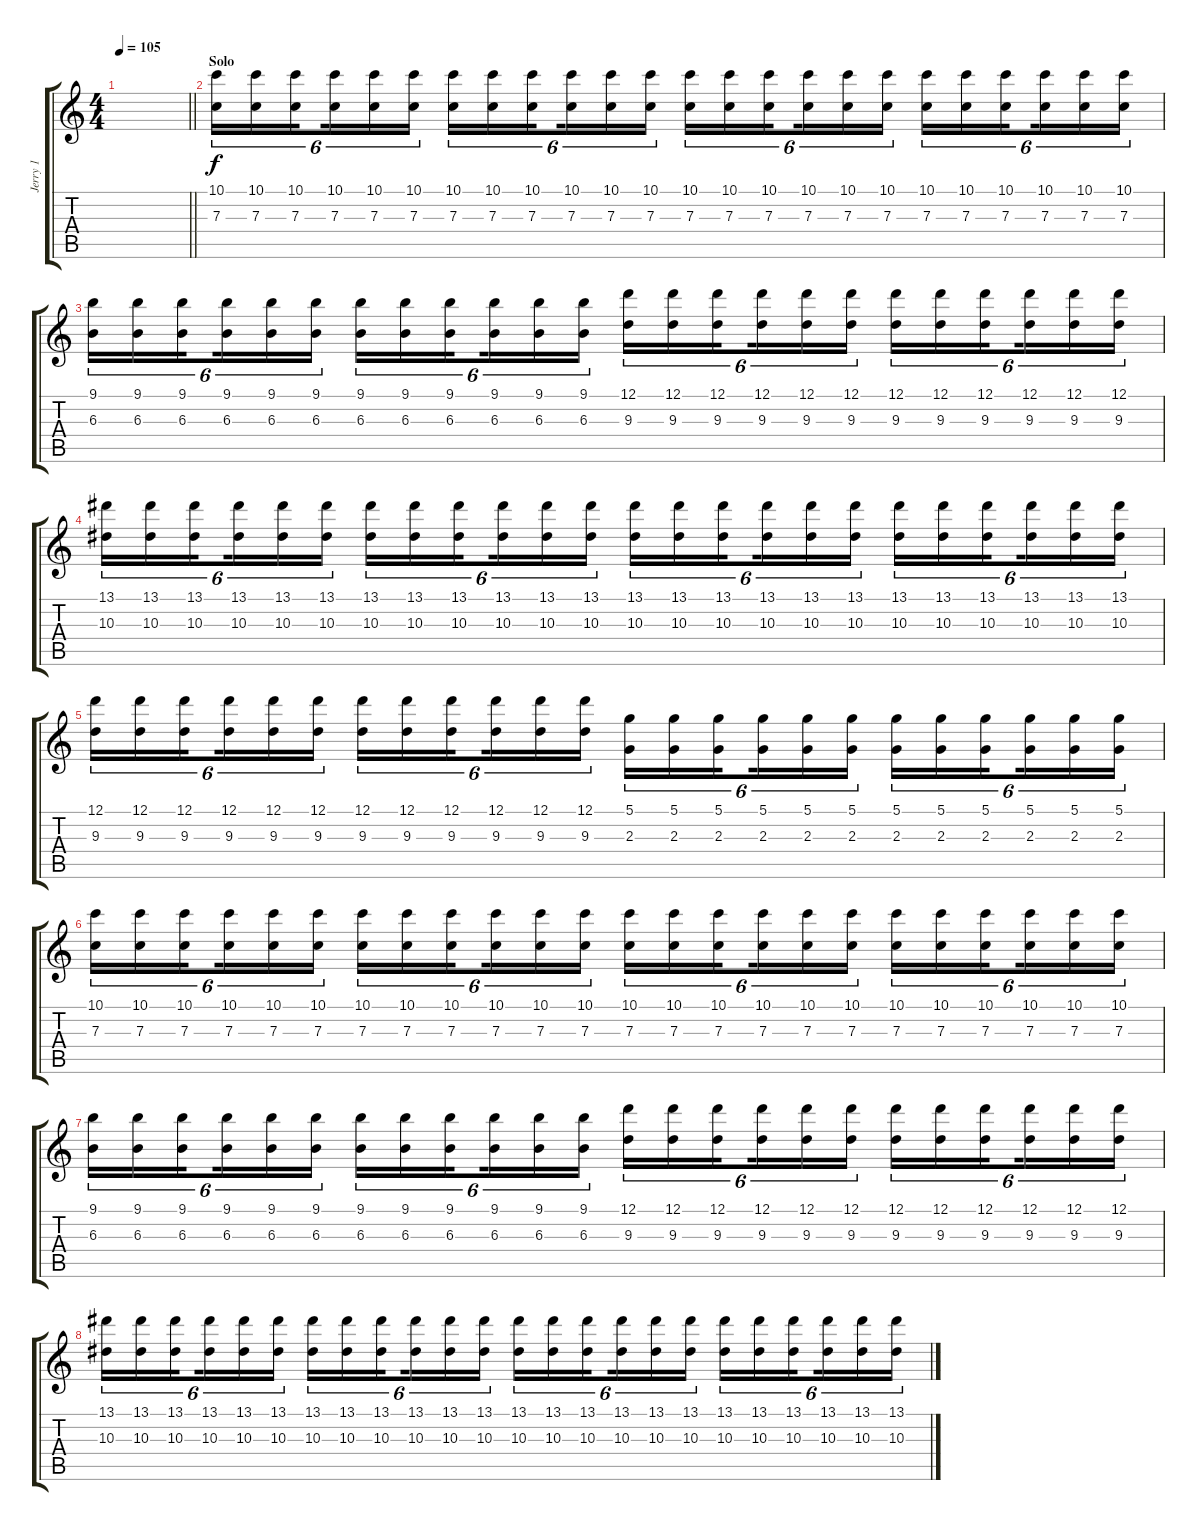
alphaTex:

\track ("Jerry 1" "Jerry 1") {instrument distortionguitar}
\staff {score tabs}
\tuning (D4 A3 F3 C3 G2 C2) {hide}
\ts (4 4)
\tempo 105
\clef g2
\barLineRight lightlight
\ks c
|
\section ("" "Solo")
(10.1 7.3).16{tu (6 4) instrument overdrivenguitar} (10.1 7.3).16{tu (6 4)} (10.1 7.3).16{tu (6 4) beam splitsecondary} (10.1 7.3).16{tu (6 4)} (10.1 7.3).16{tu (6 4)} (10.1 7.3).16{tu (6 4)} (10.1 7.3).16{tu (6 4)} (10.1 7.3).16{tu (6 4)} (10.1 7.3).16{tu (6 4) beam splitsecondary} (10.1 7.3).16{tu (6 4)} (10.1 7.3).16{tu (6 4)} (10.1 7.3).16{tu (6 4)} (10.1 7.3).16{tu (6 4)} (10.1 7.3).16{tu (6 4)} (10.1 7.3).16{tu (6 4) beam splitsecondary} (10.1 7.3).16{tu (6 4)} (10.1 7.3).16{tu (6 4)} (10.1 7.3).16{tu (6 4)} (10.1 7.3).16{tu (6 4)} (10.1 7.3).16{tu (6 4)} (10.1 7.3).16{tu (6 4) beam splitsecondary} (10.1 7.3).16{tu (6 4)} (10.1 7.3).16{tu (6 4)} (10.1 7.3).16{tu (6 4)} |
(9.1 6.3).16{tu (6 4)} (9.1 6.3).16{tu (6 4)} (9.1 6.3).16{tu (6 4) beam splitsecondary} (9.1 6.3).16{tu (6 4)} (9.1 6.3).16{tu (6 4)} (9.1 6.3).16{tu (6 4)} (9.1 6.3).16{tu (6 4)} (9.1 6.3).16{tu (6 4)} (9.1 6.3).16{tu (6 4) beam splitsecondary} (9.1 6.3).16{tu (6 4)} (9.1 6.3).16{tu (6 4)} (9.1 6.3).16{tu (6 4)} (12.1 9.3).16{tu (6 4)} (12.1 9.3).16{tu (6 4)} (12.1 9.3).16{tu (6 4) beam splitsecondary} (12.1 9.3).16{tu (6 4)} (12.1 9.3).16{tu (6 4)} (12.1 9.3).16{tu (6 4)} (12.1 9.3).16{tu (6 4)} (12.1 9.3).16{tu (6 4)} (12.1 9.3).16{tu (6 4) beam splitsecondary} (12.1 9.3).16{tu (6 4)} (12.1 9.3).16{tu (6 4)} (12.1 9.3).16{tu (6 4)} |
(13.1 10.3).16{tu (6 4)} (13.1 10.3).16{tu (6 4)} (13.1 10.3).16{tu (6 4) beam splitsecondary} (13.1 10.3).16{tu (6 4)} (13.1 10.3).16{tu (6 4)} (13.1 10.3).16{tu (6 4)} (13.1 10.3).16{tu (6 4)} (13.1 10.3).16{tu (6 4)} (13.1 10.3).16{tu (6 4) beam splitsecondary} (13.1 10.3).16{tu (6 4)} (13.1 10.3).16{tu (6 4)} (13.1 10.3).16{tu (6 4)} (13.1 10.3).16{tu (6 4)} (13.1 10.3).16{tu (6 4)} (13.1 10.3).16{tu (6 4) beam splitsecondary} (13.1 10.3).16{tu (6 4)} (13.1 10.3).16{tu (6 4)} (13.1 10.3).16{tu (6 4)} (13.1 10.3).16{tu (6 4)} (13.1 10.3).16{tu (6 4)} (13.1 10.3).16{tu (6 4) beam splitsecondary} (13.1 10.3).16{tu (6 4)} (13.1 10.3).16{tu (6 4)} (13.1 10.3).16{tu (6 4)} |
(12.1 9.3).16{tu (6 4)} (12.1 9.3).16{tu (6 4)} (12.1 9.3).16{tu (6 4) beam splitsecondary} (12.1 9.3).16{tu (6 4)} (12.1 9.3).16{tu (6 4)} (12.1 9.3).16{tu (6 4)} (12.1 9.3).16{tu (6 4)} (12.1 9.3).16{tu (6 4)} (12.1 9.3).16{tu (6 4) beam splitsecondary} (12.1 9.3).16{tu (6 4)} (12.1 9.3).16{tu (6 4)} (12.1 9.3).16{tu (6 4)} (5.1 2.3).16{tu (6 4)} (5.1 2.3).16{tu (6 4)} (5.1 2.3).16{tu (6 4) beam splitsecondary} (5.1 2.3).16{tu (6 4)} (5.1 2.3).16{tu (6 4)} (5.1 2.3).16{tu (6 4)} (5.1 2.3).16{tu (6 4)} (5.1 2.3).16{tu (6 4)} (5.1 2.3).16{tu (6 4) beam splitsecondary} (5.1 2.3).16{tu (6 4)} (5.1 2.3).16{tu (6 4)} (5.1 2.3).16{tu (6 4)} |
(10.1 7.3).16{tu (6 4)} (10.1 7.3).16{tu (6 4)} (10.1 7.3).16{tu (6 4) beam splitsecondary} (10.1 7.3).16{tu (6 4)} (10.1 7.3).16{tu (6 4)} (10.1 7.3).16{tu (6 4)} (10.1 7.3).16{tu (6 4)} (10.1 7.3).16{tu (6 4)} (10.1 7.3).16{tu (6 4) beam splitsecondary} (10.1 7.3).16{tu (6 4)} (10.1 7.3).16{tu (6 4)} (10.1 7.3).16{tu (6 4)} (10.1 7.3).16{tu (6 4)} (10.1 7.3).16{tu (6 4)} (10.1 7.3).16{tu (6 4) beam splitsecondary} (10.1 7.3).16{tu (6 4)} (10.1 7.3).16{tu (6 4)} (10.1 7.3).16{tu (6 4)} (10.1 7.3).16{tu (6 4)} (10.1 7.3).16{tu (6 4)} (10.1 7.3).16{tu (6 4) beam splitsecondary} (10.1 7.3).16{tu (6 4)} (10.1 7.3).16{tu (6 4)} (10.1 7.3).16{tu (6 4)} |
(9.1 6.3).16{tu (6 4)} (9.1 6.3).16{tu (6 4)} (9.1 6.3).16{tu (6 4) beam splitsecondary} (9.1 6.3).16{tu (6 4)} (9.1 6.3).16{tu (6 4)} (9.1 6.3).16{tu (6 4)} (9.1 6.3).16{tu (6 4)} (9.1 6.3).16{tu (6 4)} (9.1 6.3).16{tu (6 4) beam splitsecondary} (9.1 6.3).16{tu (6 4)} (9.1 6.3).16{tu (6 4)} (9.1 6.3).16{tu (6 4)} (12.1 9.3).16{tu (6 4)} (12.1 9.3).16{tu (6 4)} (12.1 9.3).16{tu (6 4) beam splitsecondary} (12.1 9.3).16{tu (6 4)} (12.1 9.3).16{tu (6 4)} (12.1 9.3).16{tu (6 4)} (12.1 9.3).16{tu (6 4)} (12.1 9.3).16{tu (6 4)} (12.1 9.3).16{tu (6 4) beam splitsecondary} (12.1 9.3).16{tu (6 4)} (12.1 9.3).16{tu (6 4)} (12.1 9.3).16{tu (6 4)} |
(13.1 10.3).16{tu (6 4)} (13.1 10.3).16{tu (6 4)} (13.1 10.3).16{tu (6 4) beam splitsecondary} (13.1 10.3).16{tu (6 4)} (13.1 10.3).16{tu (6 4)} (13.1 10.3).16{tu (6 4)} (13.1 10.3).16{tu (6 4)} (13.1 10.3).16{tu (6 4)} (13.1 10.3).16{tu (6 4) beam splitsecondary} (13.1 10.3).16{tu (6 4)} (13.1 10.3).16{tu (6 4)} (13.1 10.3).16{tu (6 4)} (13.1 10.3).16{tu (6 4)} (13.1 10.3).16{tu (6 4)} (13.1 10.3).16{tu (6 4) beam splitsecondary} (13.1 10.3).16{tu (6 4)} (13.1 10.3).16{tu (6 4)} (13.1 10.3).16{tu (6 4)} (13.1 10.3).16{tu (6 4)} (13.1 10.3).16{tu (6 4)} (13.1 10.3).16{tu (6 4) beam splitsecondary} (13.1 10.3).16{tu (6 4)} (13.1 10.3).16{tu (6 4)} (13.1 10.3).16{tu (6 4)}
